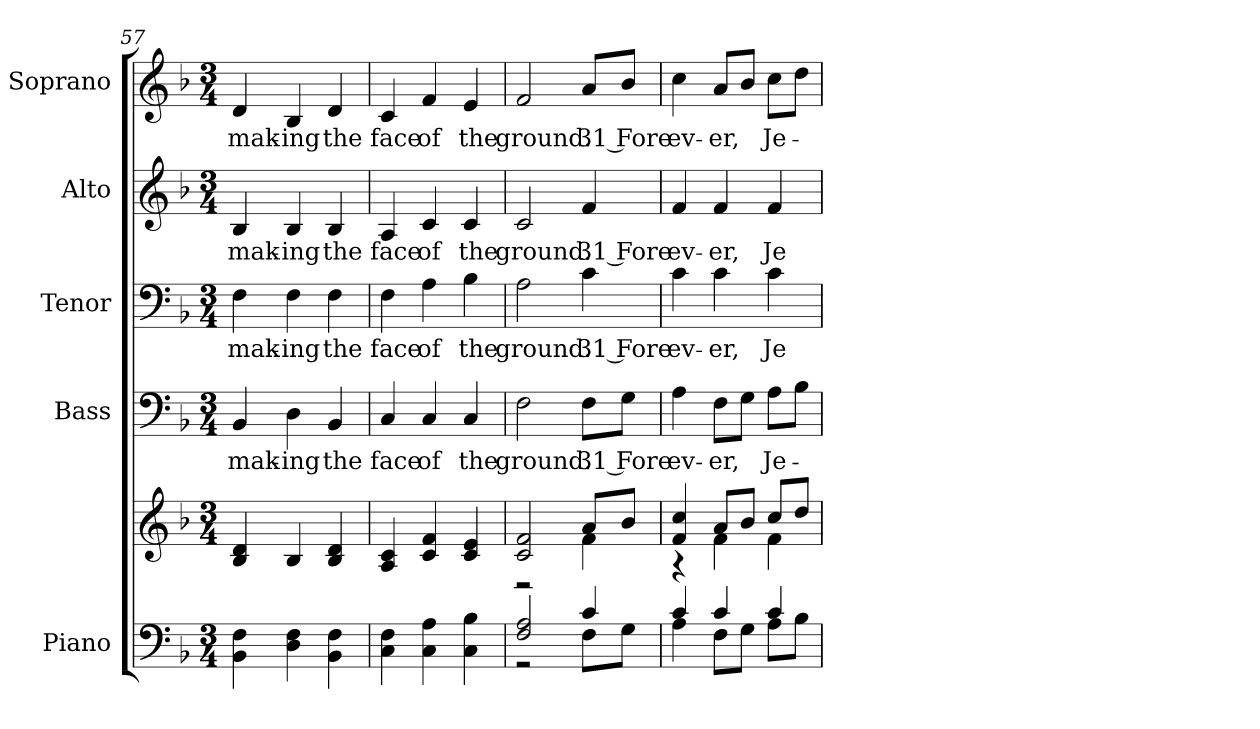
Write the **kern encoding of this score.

**kern	**kern	**kern	**text	**kern	**text	**kern	**text	**kern	**text
*part5	*part5	*part4	*part4	*part3	*part3	*part2	*part2	*part1	*part1
*staff6	*staff5	*staff4	*staff4	*staff3	*staff3	*staff2	*staff2	*staff1	*staff1
*I"Piano	*	*I"Bass	*	*I"Tenor	*	*I"Alto	*	*I"Soprano	*
*I'Pno.	*	*I'B.	*	*I'T.	*	*I'A.	*	*I'S.	*
*clefF4	*clefG2	*clefF4	*	*clefF4	*	*clefG2	*	*clefG2	*
*k[b-]	*k[b-]	*k[b-]	*	*k[b-]	*	*k[b-]	*	*k[b-]	*
*F:	*F:	*F:	*	*F:	*	*F:	*	*F:	*
*M3/4	*M3/4	*M3/4	*	*M3/4	*	*M3/4	*	*M3/4	*
=57	=57	=57	=57	=57	=57	=57	=57	=57	=57
!	!	!	!LO:LY:b:color=#000000	!	!	!	!	!	!
!	!	!	!	!	!LO:LY:b:color=#000000	!	!	!	!
!	!	!	!	!	!	!	!LO:LY:b:color=#000000	!	!
!	!	!	!	!	!	!	!	!	!LO:LY:b:color=#000000
4BB-i\ 4Fi	4B-i/ 4di	4BB-i/	mak-	4Fi\	mak-	4B-i/	mak-	4di/	mak-
!	!	!	!LO:LY:b:color=#000000	!	!	!	!	!	!
!	!	!	!	!	!LO:LY:b:color=#000000	!	!	!	!
!	!	!	!	!	!	!	!LO:LY:b:color=#000000	!	!
!	!	!	!	!	!	!	!	!	!LO:LY:b:color=#000000
4Di\ 4Fi	4B-i/	4Di\	-ing	4Fi\	-ing	4B-i/	-ing	4B-i/	-ing
!	!	!	!LO:LY:b:color=#000000	!	!	!	!	!	!
!	!	!	!	!	!LO:LY:b:color=#000000	!	!	!	!
!	!	!	!	!	!	!	!LO:LY:b:color=#000000	!	!
!	!	!	!	!	!	!	!	!	!LO:LY:b:color=#000000
4BB-i\ 4Fi	4B-i/ 4di	4BB-i/	the	4Fi\	the	4B-i/	the	4di/	the
!!LO:PB:g=z
=58	=58	=58	=58	=58	=58	=58	=58	=58	=58
!	!	!	!LO:LY:b:color=#000000	!	!	!	!	!	!
!	!	!	!	!	!LO:LY:b:color=#000000	!	!	!	!
!	!	!	!	!	!	!	!LO:LY:b:color=#000000	!	!
!	!	!	!	!	!	!	!	!	!LO:LY:b:color=#000000
4Ci\ 4Fi	4Ai/ 4ci	4Ci/	face	4Fi\	face	4Ai/	face	4ci/	face
!	!	!	!LO:LY:b:color=#000000	!	!	!	!	!	!
!	!	!	!	!	!LO:LY:b:color=#000000	!	!	!	!
!	!	!	!	!	!	!	!LO:LY:b:color=#000000	!	!
!	!	!	!	!	!	!	!	!	!LO:LY:b:color=#000000
4Ci\ 4Ai	4ci/ 4fi	4Ci/	of	4Ai\	of	4ci/	of	4fi/	of
!	!	!	!LO:LY:b:color=#000000	!	!	!	!	!	!
!	!	!	!	!	!LO:LY:b:color=#000000	!	!	!	!
!	!	!	!	!	!	!	!LO:LY:b:color=#000000	!	!
!	!	!	!	!	!	!	!	!	!LO:LY:b:color=#000000
4Ci\ 4B-i	4ci/ 4ei	4Ci/	the	4B-i\	the	4ci/	the	4ei/	the
=59	=59	=59	=59	=59	=59	=59	=59	=59	=59
*^	*^	*	*	*	*	*	*	*	*
!	!	!	!	!	!LO:LY:b:color=#000000	!	!	!	!	!	!
!	!	!	!	!	!	!	!LO:LY:b:color=#000000	!	!	!	!
!	!	!	!	!	!	!	!	!	!LO:LY:b:color=#000000	!	!
!	!	!	!	!	!	!	!	!	!	!	!LO:LY:b:color=#000000
2Fi/ 2Ai	2r	2ci/ 2fi	2r	2Fi\	ground.	2Ai\	ground.	2ci/	ground.	2fi/	ground.
!	!	!	!	!	!LO:LY:b:color=#000000	!	!	!	!	!	!
!	!	!	!	!	!	!	!LO:LY:b:color=#000000	!	!	!	!
!	!	!	!	!	!	!	!	!	!LO:LY:b:color=#000000	!	!
!	!	!	!	!	!	!	!	!	!	!	!LO:LY:b:color=#000000
4ci/	8Fi\L	8ai/L	4fi\	8Fi\L	31 Fore	4ci\	31 Fore	4fi/	31 Fore	8ai/L	31 Fore
.	8Gi\J	8b-i/J	.	8Gi\J	.	.	.	.	.	8b-i/J	.
=60	=60	=60	=60	=60	=60	=60	=60	=60	=60	=60	=60
!	!	!	!	!	!LO:LY:b:color=#000000	!	!	!	!	!	!
!	!	!	!	!	!	!	!LO:LY:b:color=#000000	!	!	!	!
!	!	!	!	!	!	!	!	!	!LO:LY:b:color=#000000	!	!
!	!	!	!	!	!	!	!	!	!	!	!LO:LY:b:color=#000000
4ci/	4Ai\	4fi/ 4cci	4r	4Ai\	ev-	4ci\	ev-	4fi/	ev-	4cci\	ev-
!	!	!	!	!	!LO:LY:b:color=#000000	!	!	!	!	!	!
!	!	!	!	!	!	!	!LO:LY:b:color=#000000	!	!	!	!
!	!	!	!	!	!	!	!	!	!LO:LY:b:color=#000000	!	!
!	!	!	!	!	!	!	!	!	!	!	!LO:LY:b:color=#000000
4ci/	8Fi\L	8ai/L	4fi\	8Fi\L	-er,	4ci\	-er,	4fi/	-er,	8ai/L	-er,
.	8Gi\J	8b-i/J	.	8Gi\J	.	.	.	.	.	8b-i/J	.
!	!	!	!	!	!LO:LY:b:color=#000000	!	!	!	!	!	!
!	!	!	!	!	!	!	!LO:LY:b:color=#000000	!	!	!	!
!	!	!	!	!	!	!	!	!	!LO:LY:b:color=#000000	!	!
!	!	!	!	!	!	!	!	!	!	!	!LO:LY:b:color=#000000
4ci/	8Ai\L	8cci/L	4fi\	8Ai\L	Je-	4ci\	Je-	4fi/	Je-	8cci\L	Je-
.	8B-i\J	8ddi/J	.	8B-i\J	.	.	.	.	.	8ddi\J	.
*v	*v	*	*	*	*	*	*	*	*	*	*
*	*v	*v	*	*	*	*	*	*	*	*
=	=	=	=	=	=	=	=	=	=
*-	*-	*-	*-	*-	*-	*-	*-	*-	*-
